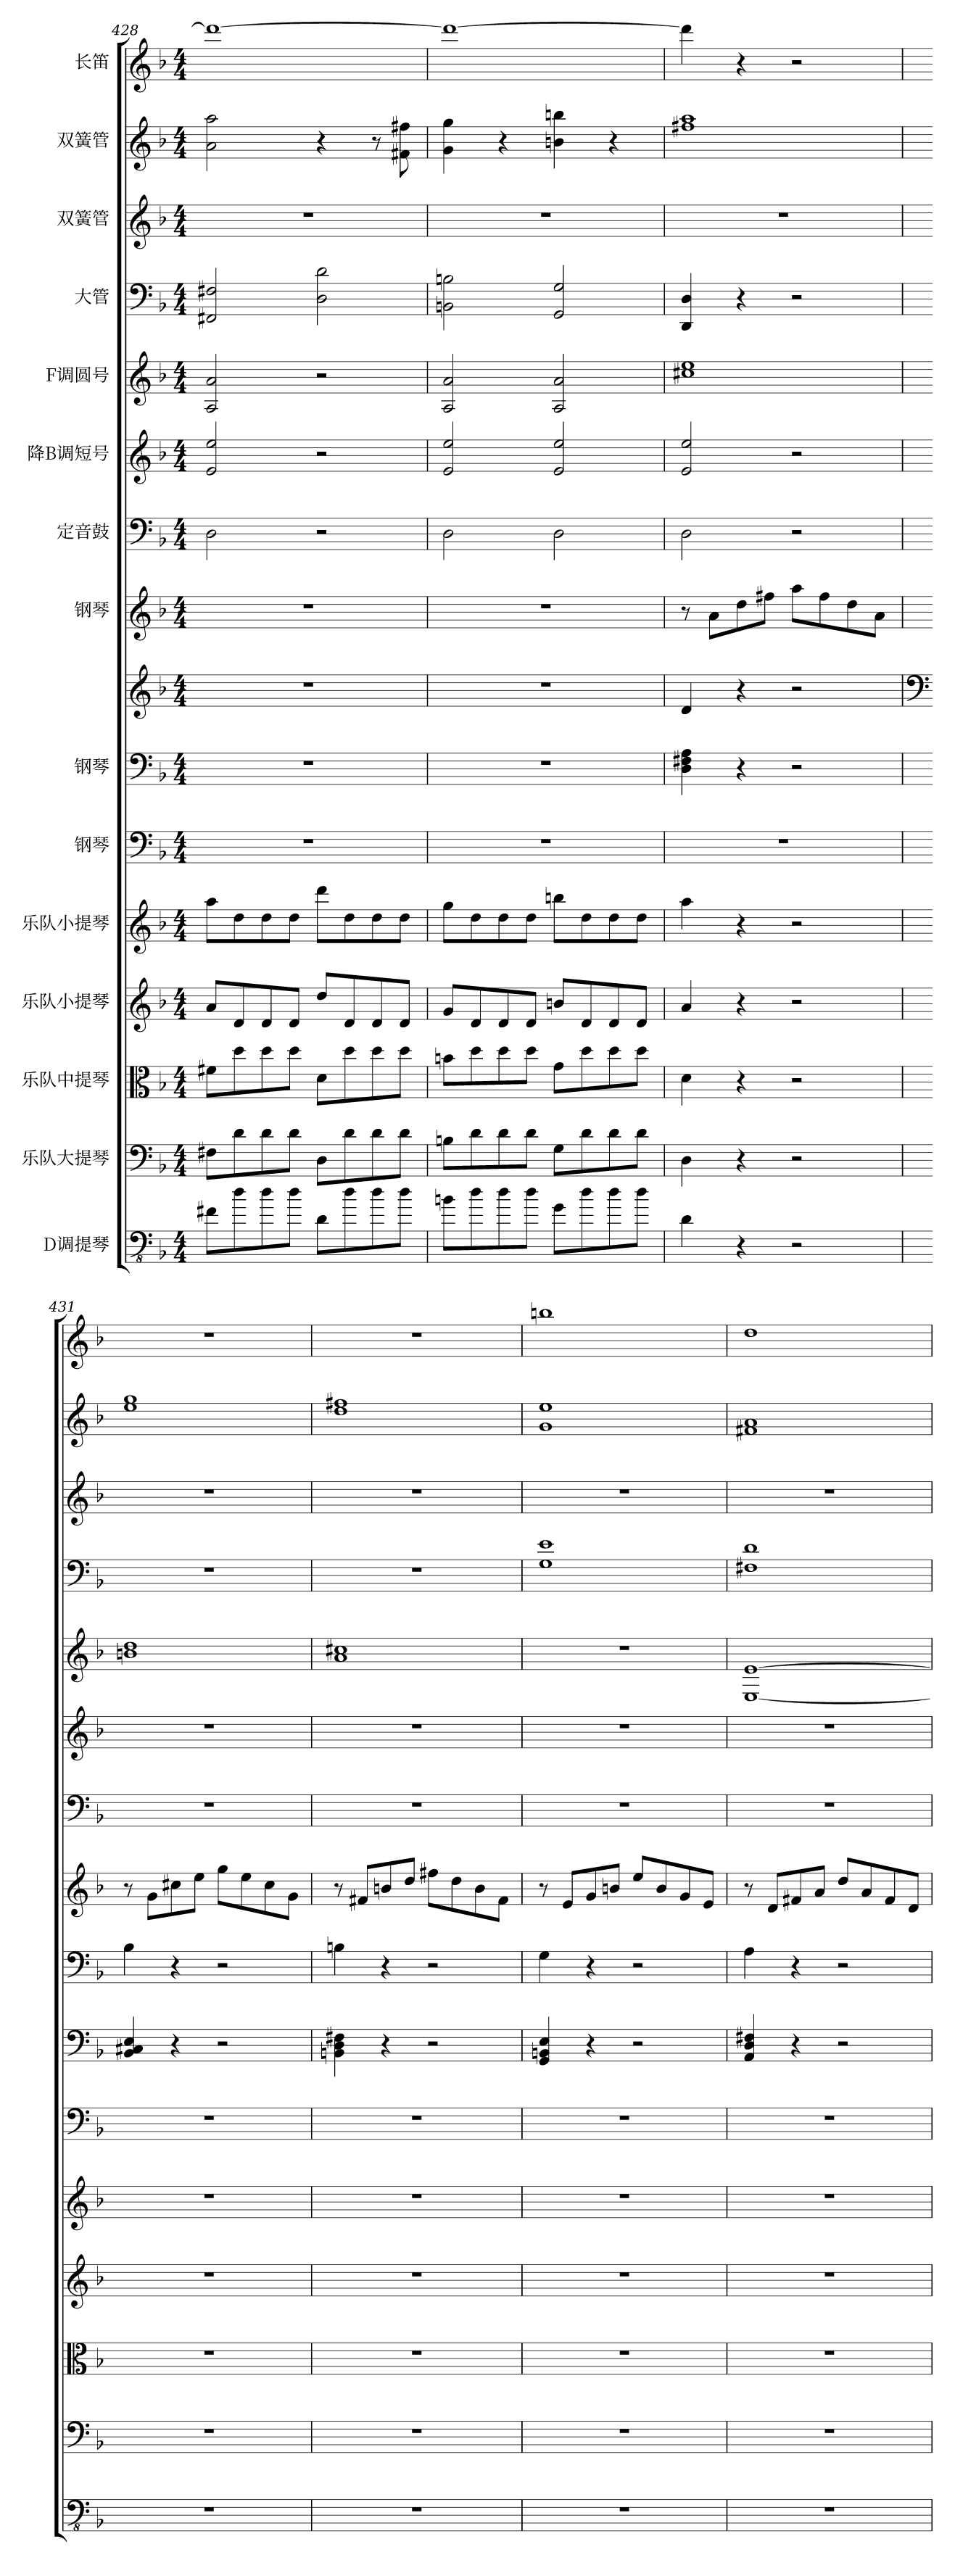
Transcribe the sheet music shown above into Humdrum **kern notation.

**kern	**kern	**kern	**kern	**kern	**kern	**kern	**kern	**kern	**kern	**kern	**kern	**kern	**kern	**kern	**kern
*part15	*part14	*part13	*part12	*part11	*part10	*part9	*part9	*part8	*part7	*part6	*part5	*part4	*part3	*part2	*part1
*staff16	*staff15	*staff14	*staff13	*staff12	*staff11	*staff10	*staff9	*staff8	*staff7	*staff6	*staff5	*staff4	*staff3	*staff2	*staff1
*I"D调提琴	*I"乐队大提琴	*I"乐队中提琴	*I"乐队小提琴	*I"乐队小提琴	*I"钢琴	*I"钢琴	*	*I"钢琴	*I"定音鼓	*I"降B调短号	*I"F调圆号	*I"大管	*I"双簧管	*I"双簧管	*I"长笛
!!LO:PB:g=z
*clefFv4	*clefF4	*clefC3	*clefG2	*clefG2	*clefF4	*clefF4	*clefG2	*clefG2	*clefF4	*clefG2	*clefG2	*clefF4	*clefG2	*clefG2	*clefG2
*ITrd7c12	*	*	*	*	*	*	*	*	*	*ITrd1c2	*ITrd4c7	*	*	*	*
*k[b-]	*k[b-]	*k[b-]	*k[b-]	*k[b-]	*k[b-]	*k[b-]	*k[b-]	*k[b-]	*k[b-]	*k[b-e-a-]	*k[b-e-]	*k[b-]	*k[b-]	*k[b-]	*k[b-]
*M4/4	*M4/4	*M4/4	*M4/4	*M4/4	*M4/4	*M4/4	*M4/4	*M4/4	*M4/4	*M4/4	*M4/4	*M4/4	*M4/4	*M4/4	*M4/4
=428	=428	=428	=428	=428	=428	=428	=428	=428	=428	=428	=428	=428	=428	=428	=428
8FF#X\L	8F#X\L	8f#X\L	8a/L	8aa\L	1r	1r	1r	1r	2D\	2d/ 2dd/	2D/ 2d/	2FF#X/ 2F#X/	1r	2a\ 2aa\	1ddd_
8D\	8d\	8dd\	8d/	8dd\	.	.	.	.	.	.	.	.	.	.	.
8D\	8d\	8dd\	8d/	8dd\	.	.	.	.	.	.	.	.	.	.	.
8D\J	8d\J	8dd\J	8d/J	8dd\J	.	.	.	.	.	.	.	.	.	.	.
8DD\L	8D\L	8d\L	8dd/L	8ddd\L	.	.	.	.	2r	2r	2r	2D\ 2d\	.	4r	.
8D\	8d\	8dd\	8d/	8dd\	.	.	.	.	.	.	.	.	.	.	.
8D\	8d\	8dd\	8d/	8dd\	.	.	.	.	.	.	.	.	.	8r	.
8D\J	8d\J	8dd\J	8d/J	8dd\J	.	.	.	.	.	.	.	.	.	8f#X\ 8ff#X\	.
=429	=429	=429	=429	=429	=429	=429	=429	=429	=429	=429	=429	=429	=429	=429	=429
8BBn\L	8Bn\L	8bn\L	8g/L	8gg\L	1r	1r	1r	1r	2D\	2d/ 2dd/	2D/ 2d/	2BBn\ 2Bn\	1r	4g\ 4gg\	1ddd_
8D\	8d\	8dd\	8d/	8dd\	.	.	.	.	.	.	.	.	.	.	.
8D\	8d\	8dd\	8d/	8dd\	.	.	.	.	.	.	.	.	.	4r	.
8D\J	8d\J	8dd\J	8d/J	8dd\J	.	.	.	.	.	.	.	.	.	.	.
8GG\L	8G\L	8g\L	8bn/L	8bbn\L	.	.	.	.	2D\	2d/ 2dd/	2D/ 2d/	2GG/ 2G/	.	4bn\ 4bbn\	.
8D\	8d\	8dd\	8d/	8dd\	.	.	.	.	.	.	.	.	.	.	.
8D\	8d\	8dd\	8d/	8dd\	.	.	.	.	.	.	.	.	.	4r	.
8D\J	8d\J	8dd\J	8d/J	8dd\J	.	.	.	.	.	.	.	.	.	.	.
=430	=430	=430	=430	=430	=430	=430	=430	=430	=430	=430	=430	=430	=430	=430	=430
4DD\	4D\	4d\	4a/	4aa\	1r	4D\ 4F#X\ 4A\	4d/	8r	2D\	2d/ 2dd/	1f#X 1a	4DD/ 4D/	1r	1ff#X 1aa	4ddd\]
.	.	.	.	.	.	.	.	8a\L	.	.	.	.	.	.	.
4r	4r	4r	4r	4r	.	4r	4r	8dd\	.	.	.	4r	.	.	4r
.	.	.	.	.	.	.	.	8ff#X\J	.	.	.	.	.	.	.
2r	2r	2r	2r	2r	.	2r	2r	8aa\L	2r	2r	.	2r	.	.	2r
.	.	.	.	.	.	.	.	8ff#\	.	.	.	.	.	.	.
.	.	.	.	.	.	.	.	8dd\	.	.	.	.	.	.	.
.	.	.	.	.	.	.	.	8a\J	.	.	.	.	.	.	.
!!LO:PB:g=z
=431	=431	=431	=431	=431	=431	=431	=431	=431	=431	=431	=431	=431	=431	=431	=431
*	*	*	*	*	*	*	*clefF4	*	*	*	*	*	*	*	*
1r	1r	1r	1r	1r	1r	4BB-/ 4C#X/ 4E/	4B-\	8r	1r	1r	1en 1g	1r	1r	1ee 1gg	1r
.	.	.	.	.	.	.	.	8g\L	.	.	.	.	.	.	.
.	.	.	.	.	.	4r	4r	8cc#X\	.	.	.	.	.	.	.
.	.	.	.	.	.	.	.	8ee\J	.	.	.	.	.	.	.
.	.	.	.	.	.	2r	2r	8gg\L	.	.	.	.	.	.	.
.	.	.	.	.	.	.	.	8ee\	.	.	.	.	.	.	.
.	.	.	.	.	.	.	.	8cc#\	.	.	.	.	.	.	.
.	.	.	.	.	.	.	.	8g\J	.	.	.	.	.	.	.
=432	=432	=432	=432	=432	=432	=432	=432	=432	=432	=432	=432	=432	=432	=432	=432
1r	1r	1r	1r	1r	1r	4BBn\ 4D\ 4F#X\	4Bn\	8r	1r	1r	1d 1f#X	1r	1r	1dd 1ff#X	1r
.	.	.	.	.	.	.	.	8f#X/L	.	.	.	.	.	.	.
.	.	.	.	.	.	4r	4r	8bn/	.	.	.	.	.	.	.
.	.	.	.	.	.	.	.	8dd/J	.	.	.	.	.	.	.
.	.	.	.	.	.	2r	2r	8ff#X\L	.	.	.	.	.	.	.
.	.	.	.	.	.	.	.	8dd\	.	.	.	.	.	.	.
.	.	.	.	.	.	.	.	8b\	.	.	.	.	.	.	.
.	.	.	.	.	.	.	.	8f#\J	.	.	.	.	.	.	.
=433	=433	=433	=433	=433	=433	=433	=433	=433	=433	=433	=433	=433	=433	=433	=433
1r	1r	1r	1r	1r	1r	4GG/ 4BBn/ 4E/	4G\	8r	1r	1r	1r	1G 1e	1r	1g 1ee	1bbn
.	.	.	.	.	.	.	.	8e/L	.	.	.	.	.	.	.
.	.	.	.	.	.	4r	4r	8g/	.	.	.	.	.	.	.
.	.	.	.	.	.	.	.	8bn/J	.	.	.	.	.	.	.
.	.	.	.	.	.	2r	2r	8ee/L	.	.	.	.	.	.	.
.	.	.	.	.	.	.	.	8b/	.	.	.	.	.	.	.
.	.	.	.	.	.	.	.	8g/	.	.	.	.	.	.	.
.	.	.	.	.	.	.	.	8e/J	.	.	.	.	.	.	.
=434	=434	=434	=434	=434	=434	=434	=434	=434	=434	=434	=434	=434	=434	=434	=434
1r	1r	1r	1r	1r	1r	4AA/ 4D/ 4F#X/	4A\	8r	1r	1r	[1AA [1A	1F#X 1d	1r	1f#X 1a	1dd
.	.	.	.	.	.	.	.	8d/L	.	.	.	.	.	.	.
.	.	.	.	.	.	4r	4r	8f#X/	.	.	.	.	.	.	.
.	.	.	.	.	.	.	.	8a/J	.	.	.	.	.	.	.
.	.	.	.	.	.	2r	2r	8dd/L	.	.	.	.	.	.	.
.	.	.	.	.	.	.	.	8a/	.	.	.	.	.	.	.
.	.	.	.	.	.	.	.	8f#/	.	.	.	.	.	.	.
.	.	.	.	.	.	.	.	8d/J	.	.	.	.	.	.	.
=	=	=	=	=	=	=	=	=	=	=	=	=	=	=	=
*-	*-	*-	*-	*-	*-	*-	*-	*-	*-	*-	*-	*-	*-	*-	*-
